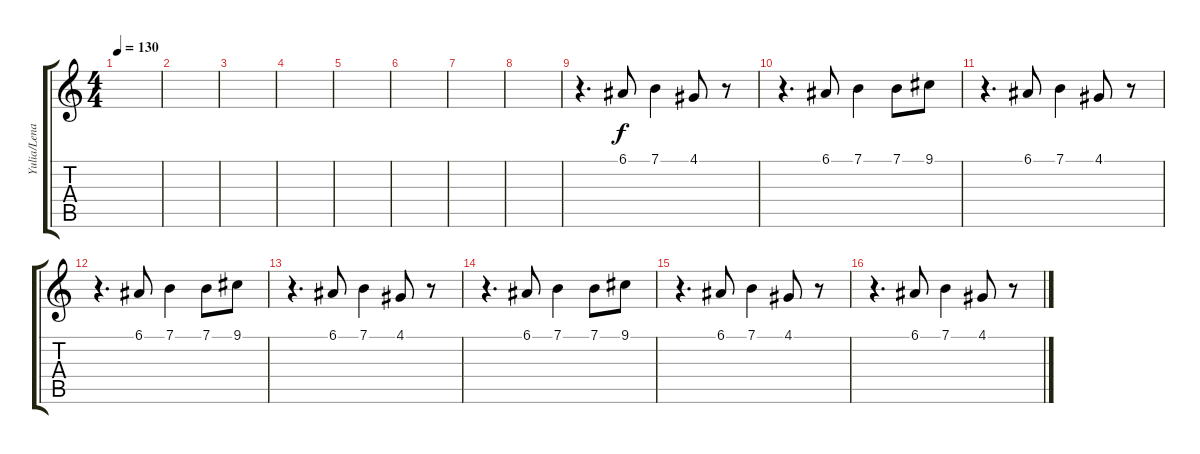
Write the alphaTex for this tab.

\track ("Yulia/Lena" "Yulia/Lena") {instrument voiceoohs}
\staff {score tabs}
\tuning (E4 B3 G3 D3 A2 E2) {hide}
\ts (4 4)
\tempo 130
\clef g2
\ks c
|
|
|
|
|
|
|
|
r.4{d} 6.1.8 7.1.4 4.1.8 r.8 |
r.4{d} 6.1.8 7.1.4 7.1.8 9.1.8 |
r.4{d} 6.1.8 7.1.4 4.1.8 r.8 |
r.4{d} 6.1.8 7.1.4 7.1.8 9.1.8 |
r.4{d} 6.1.8 7.1.4 4.1.8 r.8 |
r.4{d} 6.1.8 7.1.4 7.1.8 9.1.8 |
r.4{d} 6.1.8 7.1.4 4.1.8 r.8 |
r.4{d} 6.1.8 7.1.4 4.1.8 r.8
